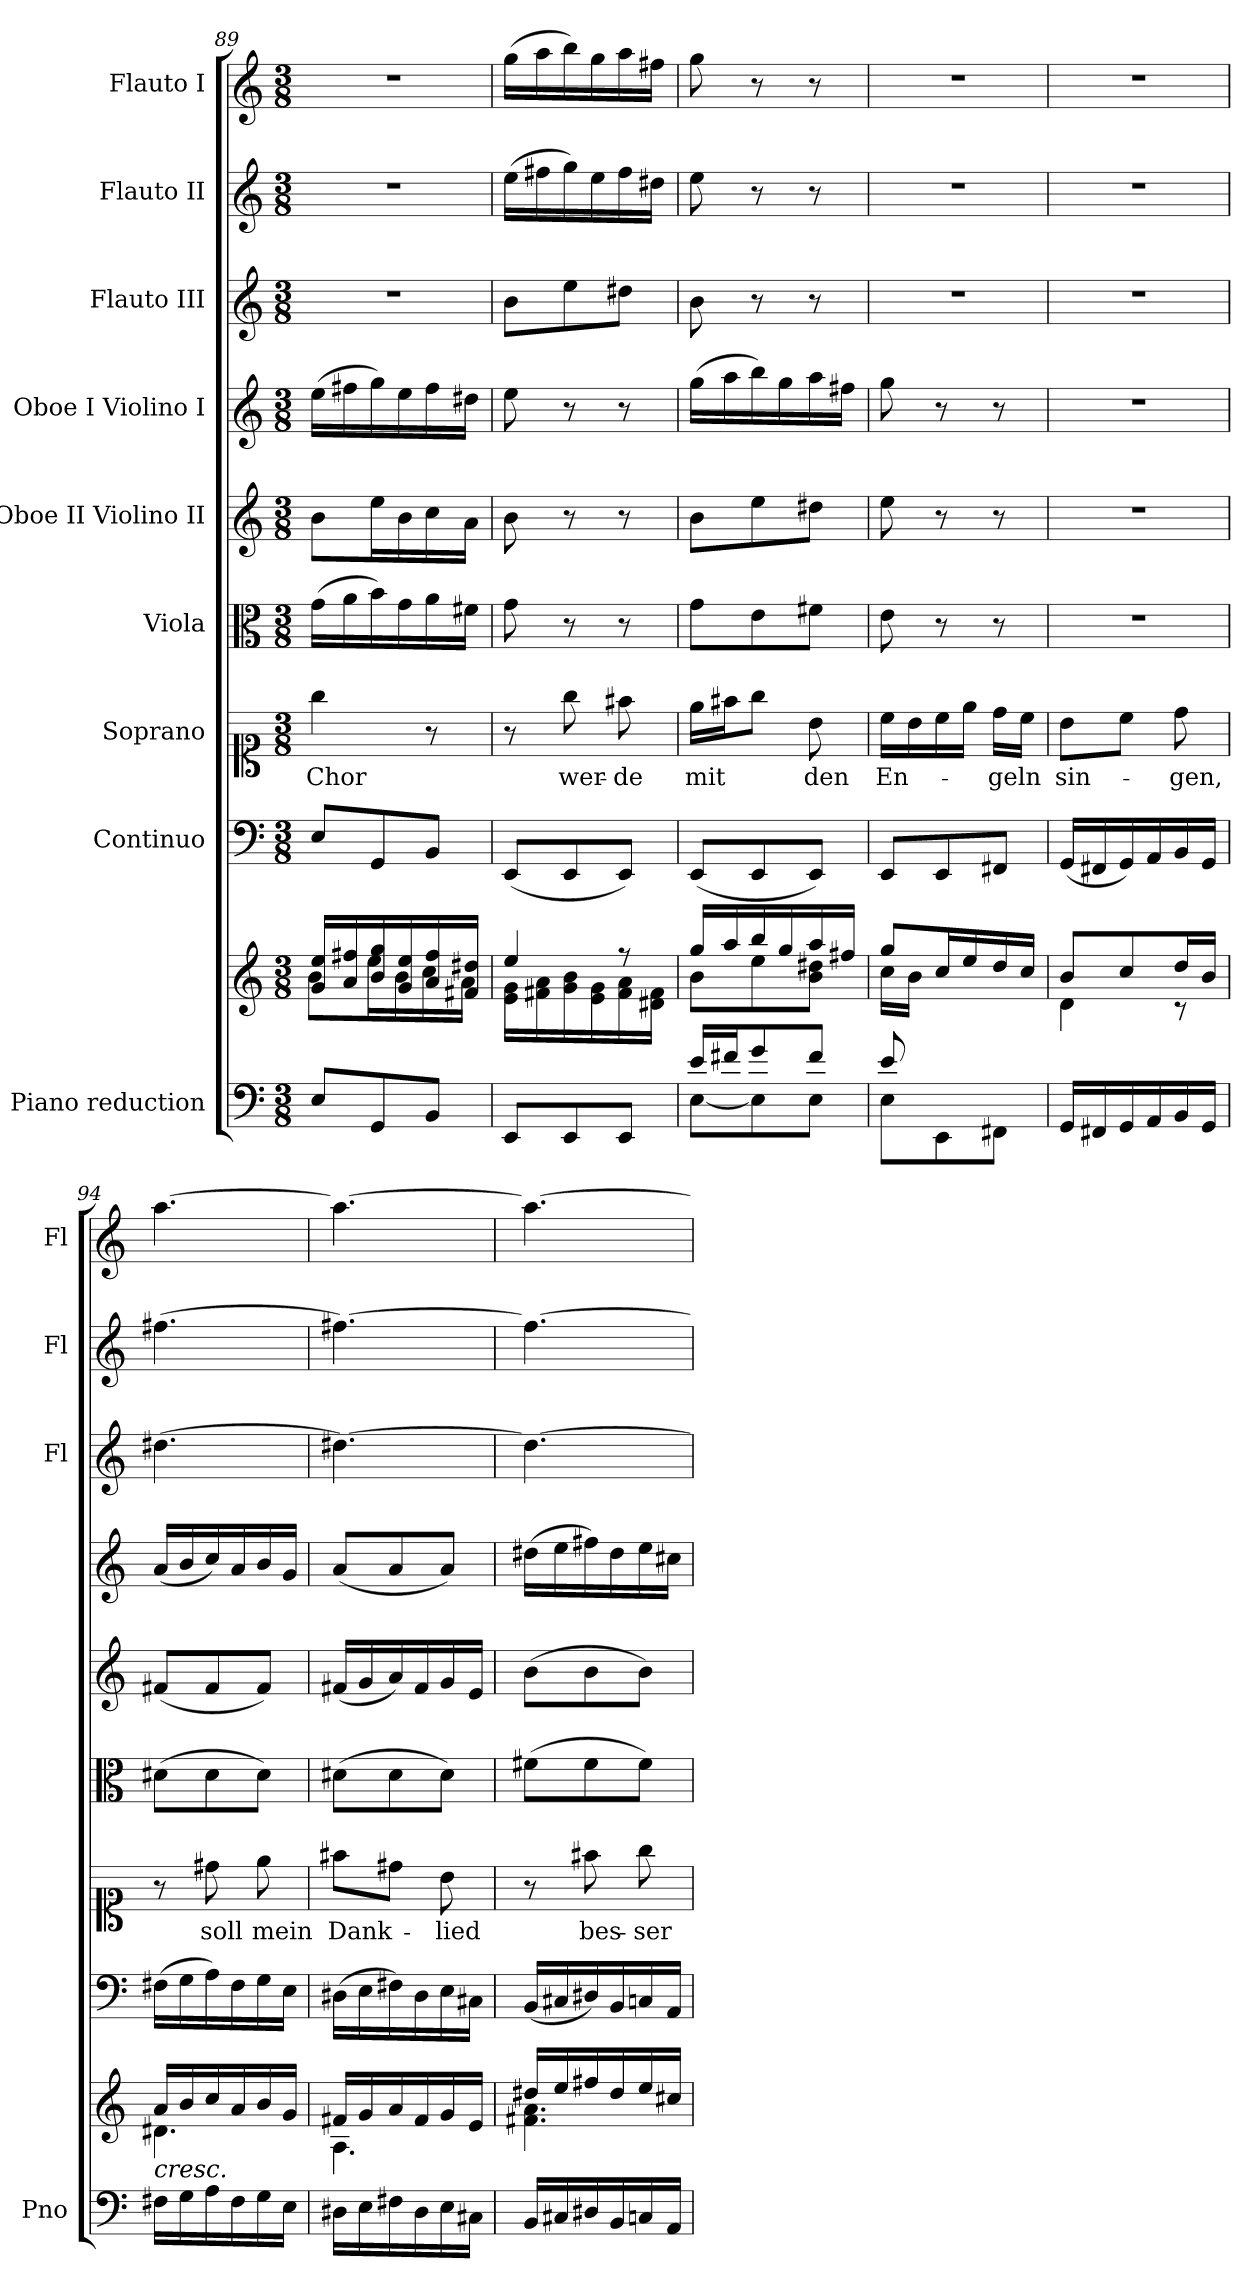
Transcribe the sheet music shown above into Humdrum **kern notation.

**kern	**kern	**kern	**kern	**text	**kern	**kern	**kern	**kern	**kern	**kern
*part9	*part9	*part8	*part7	*part7	*part6	*part5	*part4	*part3	*part2	*part1
*staff10	*staff9	*staff8	*staff7	*staff7	*staff6	*staff5	*staff4	*staff3	*staff2	*staff1
*I"Piano reduction	*	*I"Continuo	*I"Soprano	*	*I"Viola	*I"Oboe II Violino II	*I"Oboe I Violino I	*I"Flauto III	*I"Flauto II	*I"Flauto I
*I'Pno	*	*	*	*	*	*	*	*I'Fl	*I'Fl	*I'Fl
*clefF4	*clefG2	*clefF4	*clefC1	*	*clefC3	*clefG2	*clefG2	*clefG2	*clefG2	*clefG2
*k[]	*k[]	*k[]	*k[]	*	*k[]	*k[]	*k[]	*k[]	*k[]	*k[]
*M3/8	*M3/8	*M3/8	*M3/8	*	*M3/8	*M3/8	*M3/8	*M3/8	*M3/8	*M3/8
=89	=89	=89	=89	=89	=89	=89	=89	=89	=89	=89
*	*^	*	*	*	*	*	*	*	*	*
!	!	!	!	!	!LO:LY:b	!	!	!	!	!	!
8E/L	16g/ 16ee/LL	8b\L	8E/L	4gg\	Chor	(>16g\LL	8b\L	(>16ee\LL	4.r	4.r	4.r
.	16a/ 16ff#X/	.	.	.	.	16a\	.	16ff#X\	.	.	.
8GG/	16b/ 16gg/	16ee\L	8GG/	.	.	16b\)	16ee\L	16gg\)	.	.	.
.	16g/ 16ee/	16b\	.	.	.	16g\	16b\	16ee\	.	.	.
8BB/J	16a/ 16ff#/	16cc\	8BB/J	8r	.	16a\	16cc\	16ff#\	.	.	.
.	16f#X/ 16dd#X/JJ	16a\JJ	.	.	.	16f#X\JJ	16a\JJ	16dd#X\JJ	.	.	.
=90	=90	=90	=90	=90	=90	=90	=90	=90	=90	=90	=90
8EE/L	4ee/	16e\ 16g\LL	(<8EE/L	8r	.	8g\	8b\	8ee\	8b\L	(>16ee\LL	(>16gg\LL
.	.	16f#X\ 16a\	.	.	.	.	.	.	.	16ff#X\	16aa\
!	!	!	!	!	!LO:LY:b	!	!	!	!	!	!
8EE/	.	16g\ 16b\	8EE/	8gg\	wer-	8r	8r	8r	8ee\	16gg\)	16bb\)
.	.	16e\ 16g\	.	.	.	.	.	.	.	16ee\	16gg\
!	!	!	!	!	!LO:LY:b	!	!	!	!	!	!
8EE/J	8rff	16f#\ 16a\	8EE/J)	8ff#X\	-de	8r	8r	8r	8dd#X\J	16ff#\	16aa\
.	.	16d#X\ 16f#\JJ	.	.	.	.	.	.	.	16dd#X\JJ	16ff#X\JJ
=91	=91	=91	=91	=91	=91	=91	=91	=91	=91	=91	=91
*^	*	*	*	*	*	*	*	*	*	*	*
!	!	!	!	!	!	!LO:LY:b	!	!	!	!	!	!
16e/LL	[8E\L	16gg/LL	8b\L	(<8EE/L	16ee\LL	mit	8g\L	8b\L	(>16gg\LL	8b\	8ee\	8gg\
16f#X/J	.	16aa/	.	.	16ff#X\J	.	.	.	16aa\	.	.	.
8g/	8E\]	16bb/	8ee\	8EE/	8gg\J	.	8e\	8ee\	16bb\)	8r	8r	8r
.	.	16gg/	.	.	.	.	.	.	16gg\	.	.	.
!	!	!	!	!	!	!LO:LY:b	!	!	!	!	!	!
8f#/J	8E\J	16aa/	8b\ 8dd#X\J	8EE/J)	8b\	den	8f#X\J	8dd#X\J	16aa\	8r	8r	8r
.	.	16ff#X/JJ	.	.	.	.	.	.	16ff#X\JJ	.	.	.
=92	=92	=92	=92	=92	=92	=92	=92	=92	=92	=92	=92	=92
*	*	*	*^	*	*	*	*	*	*	*	*	*
!	!	!	!	!	!	!	!LO:LY:b	!	!	!	!	!	!
8e/L	8E\L	8gg/L	16cc\LL	8ryy	8EE/L	16cc\LL	En-	8e\	8ee\	8gg\	4.r	4.r	4.r
.	.	.	16b\JJ	.	.	16b\	.	.	.	.	.	.	.
4ryy	8EE\	16cc/L	4ryy	8g\ 8cc\	8EE/	16cc\	.	8r	8r	8r	.	.	.
.	.	16ee/	.	.	.	16ee\JJ	.	.	.	.	.	.	.
!	!	!	!	!	!	!	!LO:LY:b	!	!	!	!	!	!
.	8FF#X\J	16dd/	.	8a\ 8ddn\J	8FF#X/J	16dd\LL	-geln	8r	8r	8r	.	.	.
.	.	16cc/JJ	.	.	.	16cc\JJ	.	.	.	.	.	.	.
*v	*v	*	*	*	*	*	*	*	*	*	*	*	*
*	*	*v	*v	*	*	*	*	*	*	*	*	*
=93	=93	=93	=93	=93	=93	=93	=93	=93	=93	=93	=93
!	!	!	!	!	!LO:LY:b	!	!	!	!	!	!
16GG/LL	8b/L	4d\	(<16GG/LL	8b\L	sin-	4.r	4.r	4.r	4.r	4.r	4.r
16FF#X/	.	.	16FF#X/	.	.	.	.	.	.	.	.
16GG/	8cc/	.	16GG/)	8cc\J	.	.	.	.	.	.	.
16AA/	.	.	16AA/	.	.	.	.	.	.	.	.
!	!	!	!	!	!LO:LY:b	!	!	!	!	!	!
16BB/	16dd/L	8r	16BB/	8dd\	gen,	.	.	.	.	.	.
16GG/JJ	16b/JJ	.	16GG/JJ	.	.	.	.	.	.	.	.
=94	=94	=94	=94	=94	=94	=94	=94	=94	=94	=94	=94
!	!LO:TX:b:i:t=cresc.	!	!	!	!	!	!	!	!	!	!
16F#X\LL	16a/LL	4.d#X\	(>16F#X\LL	8r	.	(>8d#X\L	(<8f#X/L	(<16a/LL	[4.dd#X\	[4.ff#X\	[4.aa\
16G\	16b/	.	16G\	.	.	.	.	16b/	.	.	.
!	!	!	!	!	!LO:LY:b	!	!	!	!	!	!
16A\	16cc/	.	16A\)	8dd#X\	soll	8d#\	8f#/	16cc/)	.	.	.
16F#\	16a/	.	16F#\	.	.	.	.	16a/	.	.	.
!	!	!	!	!	!LO:LY:b	!	!	!	!	!	!
16G\	16b/	.	16G\	8ee\	mein	8d#\J)	8f#/J)	16b/	.	.	.
16E\JJ	16g/JJ	.	16E\JJ	.	.	.	.	16g/JJ	.	.	.
!!LO:PB:g=z
=95	=95	=95	=95	=95	=95	=95	=95	=95	=95	=95	=95
!	!	!	!	!	!LO:LY:b	!	!	!	!	!	!
16D#X\LL	16f#X/LL	4.A\	(>16D#X\LL	8ff#X\L	Dank-	(>8d#X\L	(<16f#X/LL	(<8a/L	4.dd#X\_	4.ff#X\_	4.aa\_
16E\	16g/	.	16E\	.	.	.	16g/	.	.	.	.
16F#X\	16a/	.	16F#X\)	8dd#X\J	.	8d#\	16a/)	8a/	.	.	.
16D#\	16f#/	.	16D#\	.	.	.	16f#/	.	.	.	.
!	!	!	!	!	!LO:LY:b	!	!	!	!	!	!
16E\	16g/	.	16E\	8b\	lied	8d#\J)	16g/	8a/J)	.	.	.
16C#X\JJ	16e/JJ	.	16C#X\JJ	.	.	.	16e/JJ	.	.	.	.
=96	=96	=96	=96	=96	=96	=96	=96	=96	=96	=96	=96
16BB/LL	16dd#X/LL	4.f#X\ 4.a\	(<16BB/LL	8r	.	(>8f#X\L	(>8b\L	(>16dd#X\LL	4.dd#\_	4.ff#\_	4.aa\_
16C#X/	16ee/	.	16C#X/	.	.	.	.	16ee\	.	.	.
!	!	!	!	!	!LO:LY:b	!	!	!	!	!	!
16D#X/	16ff#X/	.	16D#X/)	8ff#X\	bes-	8f#\	8b\	16ff#X\)	.	.	.
16BB/	16dd#/	.	16BB/	.	.	.	.	16dd#\	.	.	.
!	!	!	!	!	!LO:LY:b	!	!	!	!	!	!
16Cn/	16ee/	.	16Cn/	8gg\	-ser	8f#\J)	8b\J)	16ee\	.	.	.
16AA/JJ	16cc#X/JJ	.	16AA/JJ	.	.	.	.	16cc#X\JJ	.	.	.
*	*v	*v	*	*	*	*	*	*	*	*	*
=	=	=	=	=	=	=	=	=	=	=
*-	*-	*-	*-	*-	*-	*-	*-	*-	*-	*-
